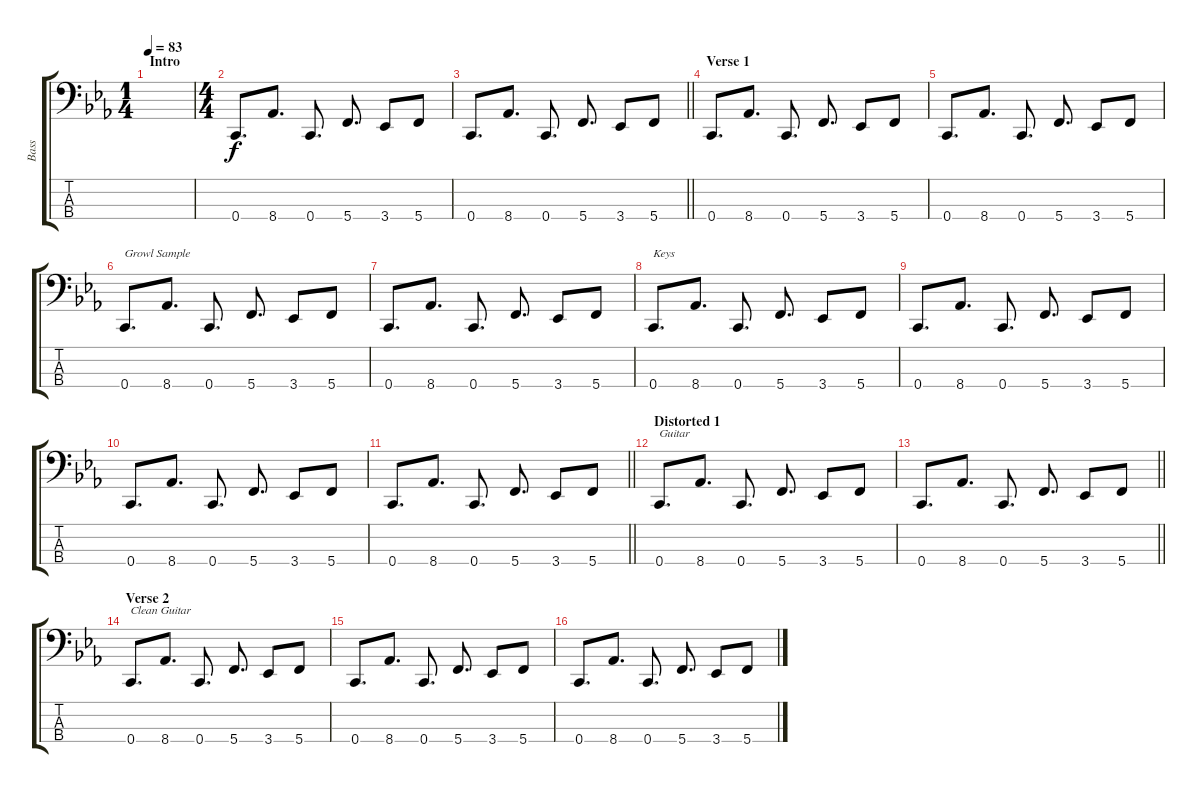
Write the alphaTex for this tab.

\track ("Bass" "Bass") {instrument acousticguitarsteel}
\staff {score tabs}
\tuning (F2 C2 G1 C1) {hide}
\ts (1 4)
\section ("" "Intro")
\tempo 83
\clef f4
\ks cminor
|
\ts (4 4)
0.4.8{d} 8.4.8{d} 0.4.8{d} 5.4.8{d} 3.4.8 5.4.8 |
\barLineRight lightlight
0.4.8{d} 8.4.8{d} 0.4.8{d} 5.4.8{d} 3.4.8 5.4.8 |
\section ("" "Verse 1")
0.4.8{d} 8.4.8{d} 0.4.8{d} 5.4.8{d} 3.4.8 5.4.8 |
0.4.8{d} 8.4.8{d} 0.4.8{d} 5.4.8{d} 3.4.8 5.4.8 |
0.4.8{d txt "Growl Sample"} 8.4.8{d} 0.4.8{d} 5.4.8{d} 3.4.8 5.4.8 |
0.4.8{d} 8.4.8{d} 0.4.8{d} 5.4.8{d} 3.4.8 5.4.8 |
0.4.8{d txt "Keys"} 8.4.8{d} 0.4.8{d} 5.4.8{d} 3.4.8 5.4.8 |
0.4.8{d} 8.4.8{d} 0.4.8{d} 5.4.8{d} 3.4.8 5.4.8 |
0.4.8{d} 8.4.8{d} 0.4.8{d} 5.4.8{d} 3.4.8 5.4.8 |
\barLineRight lightlight
0.4.8{d} 8.4.8{d} 0.4.8{d} 5.4.8{d} 3.4.8 5.4.8 |
\section ("" "Distorted 1")
0.4.8{d txt "Guitar"} 8.4.8{d} 0.4.8{d} 5.4.8{d} 3.4.8 5.4.8 |
\barLineRight lightlight
0.4.8{d} 8.4.8{d} 0.4.8{d} 5.4.8{d} 3.4.8 5.4.8 |
\section ("" "Verse 2")
0.4.8{d txt "Clean Guitar"} 8.4.8{d} 0.4.8{d} 5.4.8{d} 3.4.8 5.4.8 |
0.4.8{d} 8.4.8{d} 0.4.8{d} 5.4.8{d} 3.4.8 5.4.8 |
0.4.8{d} 8.4.8{d} 0.4.8{d} 5.4.8{d} 3.4.8 5.4.8
